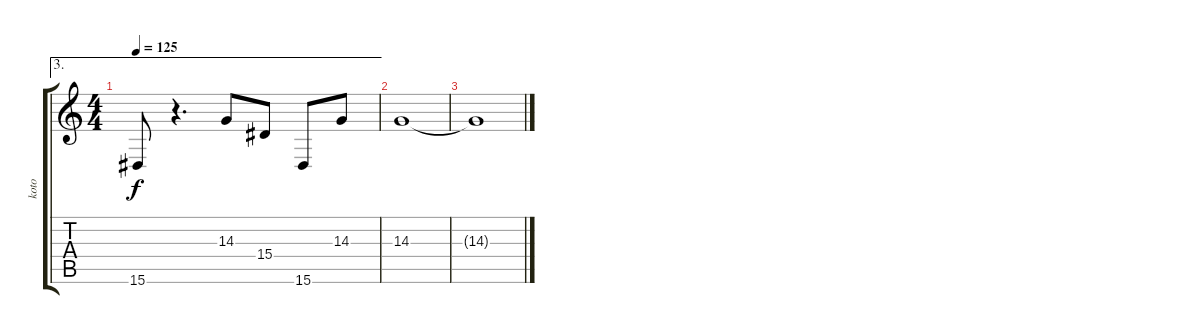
\track ("koto" "koto") {instrument koto}
\staff {score tabs}
\tuning (D4 A3 F3 C3 G2 C2) {hide}
\ae 3
\ts (4 4)
\tempo 125
\clef g2
\ks c
15.6.8{dy f} r.4{d} 14.3.8 15.4.8 15.6.8 14.3.8 |
14.3.1 |
14.3{t}.1
